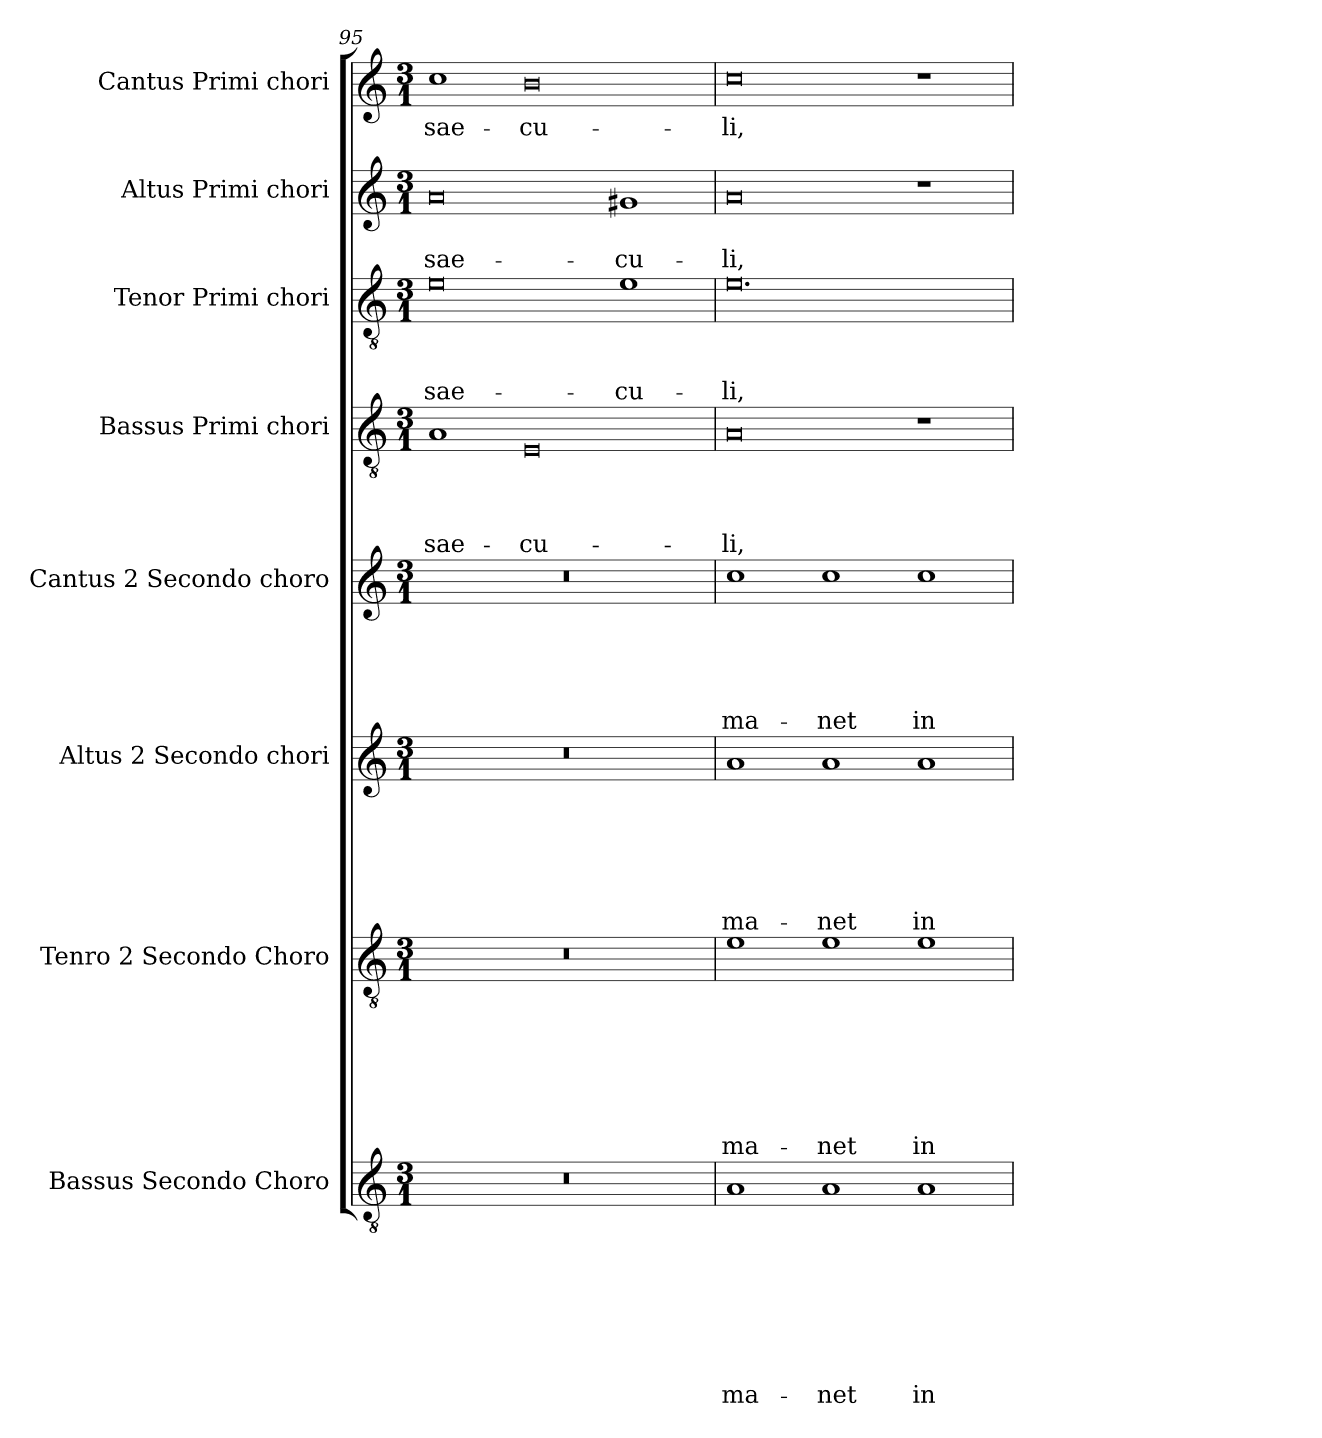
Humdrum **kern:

**kern	**text	**text	**text	**text	**text	**text	**text	**text	**kern	**text	**text	**text	**text	**text	**text	**text	**kern	**text	**text	**text	**text	**text	**text	**kern	**text	**text	**text	**text	**text	**kern	**text	**text	**text	**text	**kern	**text	**text	**text	**kern	**text	**text	**kern	**text
*part8	*part8	*part8	*part8	*part8	*part8	*part8	*part8	*part8	*part7	*part7	*part7	*part7	*part7	*part7	*part7	*part7	*part6	*part6	*part6	*part6	*part6	*part6	*part6	*part5	*part5	*part5	*part5	*part5	*part5	*part4	*part4	*part4	*part4	*part4	*part3	*part3	*part3	*part3	*part2	*part2	*part2	*part1	*part1
*staff8	*staff8	*staff8	*staff8	*staff8	*staff8	*staff8	*staff8	*staff8	*staff7	*staff7	*staff7	*staff7	*staff7	*staff7	*staff7	*staff7	*staff6	*staff6	*staff6	*staff6	*staff6	*staff6	*staff6	*staff5	*staff5	*staff5	*staff5	*staff5	*staff5	*staff4	*staff4	*staff4	*staff4	*staff4	*staff3	*staff3	*staff3	*staff3	*staff2	*staff2	*staff2	*staff1	*staff1
*I"Bassus Secondo Choro	*	*	*	*	*	*	*	*	*I"Tenro 2 Secondo Choro	*	*	*	*	*	*	*	*I"Altus 2 Secondo chori	*	*	*	*	*	*	*I"Cantus 2 Secondo choro	*	*	*	*	*	*I"Bassus Primi chori	*	*	*	*	*I"Tenor Primi chori	*	*	*	*I"Altus Primi chori	*	*	*I"Cantus Primi chori	*
*I'Ch	*	*	*	*	*	*	*	*	*I'Ch	*	*	*	*	*	*	*	*I'Ch	*	*	*	*	*	*	*I'Ch	*	*	*	*	*	*I'Ch	*	*	*	*	*I'Ch	*	*	*	*I'Ch	*	*	*I'Ch	*
*clefGv2	*	*	*	*	*	*	*	*	*clefGv2	*	*	*	*	*	*	*	*clefG2	*	*	*	*	*	*	*clefG2	*	*	*	*	*	*clefGv2	*	*	*	*	*clefGv2	*	*	*	*clefG2	*	*	*clefG2	*
*k[]	*	*	*	*	*	*	*	*	*k[]	*	*	*	*	*	*	*	*k[]	*	*	*	*	*	*	*k[]	*	*	*	*	*	*k[]	*	*	*	*	*k[]	*	*	*	*k[]	*	*	*k[]	*
*C:	*	*	*	*	*	*	*	*	*C:	*	*	*	*	*	*	*	*C:	*	*	*	*	*	*	*C:	*	*	*	*	*	*C:	*	*	*	*	*C:	*	*	*	*C:	*	*	*C:	*
*M3/1	*	*	*	*	*	*	*	*	*M3/1	*	*	*	*	*	*	*	*M3/1	*	*	*	*	*	*	*M3/1	*	*	*	*	*	*M3/1	*	*	*	*	*M3/1	*	*	*	*M3/1	*	*	*M3/1	*
=95	=95	=95	=95	=95	=95	=95	=95	=95	=95	=95	=95	=95	=95	=95	=95	=95	=95	=95	=95	=95	=95	=95	=95	=95	=95	=95	=95	=95	=95	=95	=95	=95	=95	=95	=95	=95	=95	=95	=95	=95	=95	=95	=95
!	!	!	!	!	!	!	!	!	!	!	!	!	!	!	!	!	!	!	!	!	!	!	!	!	!	!	!	!	!	!	!	!	!	!LO:LY:b	!	!	!	!LO:LY:b	!	!	!LO:LY:b	!	!LO:LY:b
0.r	.	.	.	.	.	.	.	.	0.r	.	.	.	.	.	.	.	0.r	.	.	.	.	.	.	0.r	.	.	.	.	.	1A	.	.	.	sae-	0e	.	.	sae-	0a	.	sae-	1cc	sae-
!	!	!	!	!	!	!	!	!	!	!	!	!	!	!	!	!	!	!	!	!	!	!	!	!	!	!	!	!	!	!	!	!	!	!LO:LY:b	!	!	!	!	!	!	!	!	!LO:LY:b
.	.	.	.	.	.	.	.	.	.	.	.	.	.	.	.	.	.	.	.	.	.	.	.	.	.	.	.	.	.	0E	.	.	.	-cu-	.	.	.	.	.	.	.	0b	-cu-
!	!	!	!	!	!	!	!	!	!	!	!	!	!	!	!	!	!	!	!	!	!	!	!	!	!	!	!	!	!	!	!	!	!	!	!	!	!	!LO:LY:b	!	!	!LO:LY:b	!	!
.	.	.	.	.	.	.	.	.	.	.	.	.	.	.	.	.	.	.	.	.	.	.	.	.	.	.	.	.	.	.	.	.	.	.	1e	.	.	-cu-	1g#X	.	-cu-	.	.
=96	=96	=96	=96	=96	=96	=96	=96	=96	=96	=96	=96	=96	=96	=96	=96	=96	=96	=96	=96	=96	=96	=96	=96	=96	=96	=96	=96	=96	=96	=96	=96	=96	=96	=96	=96	=96	=96	=96	=96	=96	=96	=96	=96
!	!	!	!	!	!	!	!	!LO:LY:b	!	!	!	!	!	!	!	!LO:LY:b	!	!	!	!	!	!	!LO:LY:b	!	!	!	!	!	!LO:LY:b	!	!	!	!	!LO:LY:b:rj	!	!	!	!LO:LY:b:rj	!	!	!LO:LY:b:rj	!	!LO:LY:b:rj
1A	.	.	.	.	.	.	.	ma-	1e	.	.	.	.	.	.	ma-	1a	.	.	.	.	.	ma-	1cc	.	.	.	.	ma-	0A	.	.	.	-li,	0.e	.	.	-li,	0a	.	-li,	0cc	-li,
!	!	!	!	!	!	!	!	!LO:LY:b	!	!	!	!	!	!	!	!LO:LY:b	!	!	!	!	!	!	!LO:LY:b	!	!	!	!	!	!LO:LY:b	!	!	!	!	!	!	!	!	!	!	!	!	!	!
1A	.	.	.	.	.	.	.	-net	1e	.	.	.	.	.	.	-net	1a	.	.	.	.	.	-net	1cc	.	.	.	.	-net	.	.	.	.	.	.	.	.	.	.	.	.	.	.
!	!	!	!	!	!	!	!	!LO:LY:b	!	!	!	!	!	!	!	!LO:LY:b	!	!	!	!	!	!	!LO:LY:b	!	!	!	!	!	!LO:LY:b	!	!	!	!	!	!	!	!	!	!	!	!	!	!
1A	.	.	.	.	.	.	.	in	1e	.	.	.	.	.	.	in	1a	.	.	.	.	.	in	1cc	.	.	.	.	in	1r	.	.	.	.	.	.	.	.	1r	.	.	1r	.
=	=	=	=	=	=	=	=	=	=	=	=	=	=	=	=	=	=	=	=	=	=	=	=	=	=	=	=	=	=	=	=	=	=	=	=	=	=	=	=	=	=	=	=
*-	*-	*-	*-	*-	*-	*-	*-	*-	*-	*-	*-	*-	*-	*-	*-	*-	*-	*-	*-	*-	*-	*-	*-	*-	*-	*-	*-	*-	*-	*-	*-	*-	*-	*-	*-	*-	*-	*-	*-	*-	*-	*-	*-
